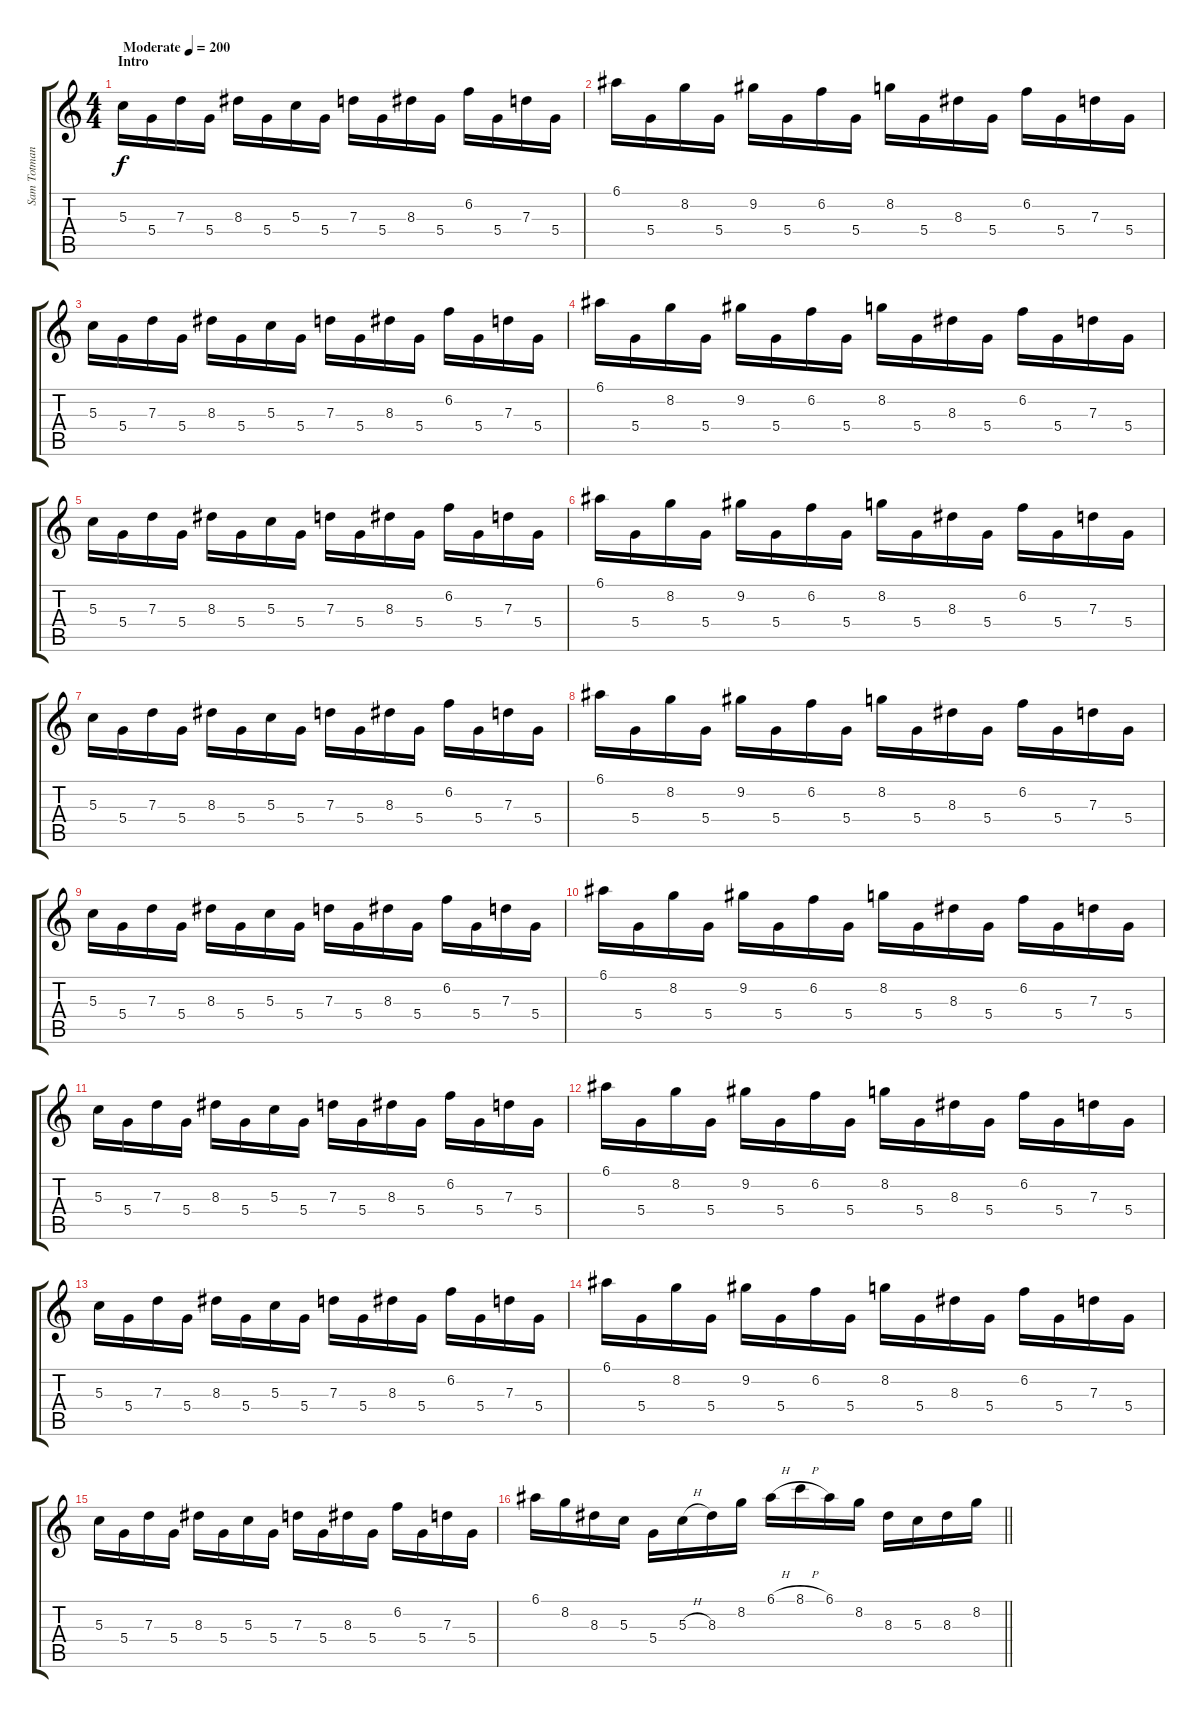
\track ("Sam Totman (Backing Guitar)" "Sam Totman") {instrument acousticguitarnylon}
\staff {score tabs}
\tuning (E4 B3 G3 D3 A2 E2) {hide}
\ts (4 4)
\section ("" "Intro")
\tempo (200 "Moderate")
\clef g2
\ks aminor
5.3.16{dy f instrument acousticguitarnylon} 5.4.16 7.3.16 5.4.16 8.3.16 5.4.16 5.3.16 5.4.16 7.3.16 5.4.16 8.3.16 5.4.16 6.2.16 5.4.16 7.3.16 5.4.16 |
6.1.16 5.4.16 8.2.16 5.4.16 9.2.16 5.4.16 6.2.16 5.4.16 8.2.16 5.4.16 8.3.16 5.4.16 6.2.16 5.4.16 7.3.16 5.4.16 |
5.3.16 5.4.16 7.3.16 5.4.16 8.3.16 5.4.16 5.3.16 5.4.16 7.3.16 5.4.16 8.3.16 5.4.16 6.2.16 5.4.16 7.3.16 5.4.16 |
6.1.16 5.4.16 8.2.16 5.4.16 9.2.16 5.4.16 6.2.16 5.4.16 8.2.16 5.4.16 8.3.16 5.4.16 6.2.16 5.4.16 7.3.16 5.4.16 |
5.3.16 5.4.16 7.3.16 5.4.16 8.3.16 5.4.16 5.3.16 5.4.16 7.3.16 5.4.16 8.3.16 5.4.16 6.2.16 5.4.16 7.3.16 5.4.16 |
6.1.16 5.4.16 8.2.16 5.4.16 9.2.16 5.4.16 6.2.16 5.4.16 8.2.16 5.4.16 8.3.16 5.4.16 6.2.16 5.4.16 7.3.16 5.4.16 |
5.3.16 5.4.16 7.3.16 5.4.16 8.3.16 5.4.16 5.3.16 5.4.16 7.3.16 5.4.16 8.3.16 5.4.16 6.2.16 5.4.16 7.3.16 5.4.16 |
6.1.16 5.4.16 8.2.16 5.4.16 9.2.16 5.4.16 6.2.16 5.4.16 8.2.16 5.4.16 8.3.16 5.4.16 6.2.16 5.4.16 7.3.16 5.4.16 |
5.3.16 5.4.16 7.3.16 5.4.16 8.3.16 5.4.16 5.3.16 5.4.16 7.3.16 5.4.16 8.3.16 5.4.16 6.2.16 5.4.16 7.3.16 5.4.16 |
6.1.16 5.4.16 8.2.16 5.4.16 9.2.16 5.4.16 6.2.16 5.4.16 8.2.16 5.4.16 8.3.16 5.4.16 6.2.16 5.4.16 7.3.16 5.4.16 |
5.3.16 5.4.16 7.3.16 5.4.16 8.3.16 5.4.16 5.3.16 5.4.16 7.3.16 5.4.16 8.3.16 5.4.16 6.2.16 5.4.16 7.3.16 5.4.16 |
6.1.16 5.4.16 8.2.16 5.4.16 9.2.16 5.4.16 6.2.16 5.4.16 8.2.16 5.4.16 8.3.16 5.4.16 6.2.16 5.4.16 7.3.16 5.4.16 |
5.3.16 5.4.16 7.3.16 5.4.16 8.3.16 5.4.16 5.3.16 5.4.16 7.3.16 5.4.16 8.3.16 5.4.16 6.2.16 5.4.16 7.3.16 5.4.16 |
6.1.16 5.4.16 8.2.16 5.4.16 9.2.16 5.4.16 6.2.16 5.4.16 8.2.16 5.4.16 8.3.16 5.4.16 6.2.16 5.4.16 7.3.16 5.4.16 |
5.3.16 5.4.16 7.3.16 5.4.16 8.3.16 5.4.16 5.3.16 5.4.16 7.3.16 5.4.16 8.3.16 5.4.16 6.2.16 5.4.16 7.3.16 5.4.16 |
\barLineRight lightlight
6.1.16 8.2.16 8.3.16 5.3.16 5.4.16 5.3{h}.16 8.3.16 8.2.16 6.1{h}.16 8.1{h}.16 6.1.16 8.2.16 8.3.16 5.3.16 8.3.16 8.2.16
